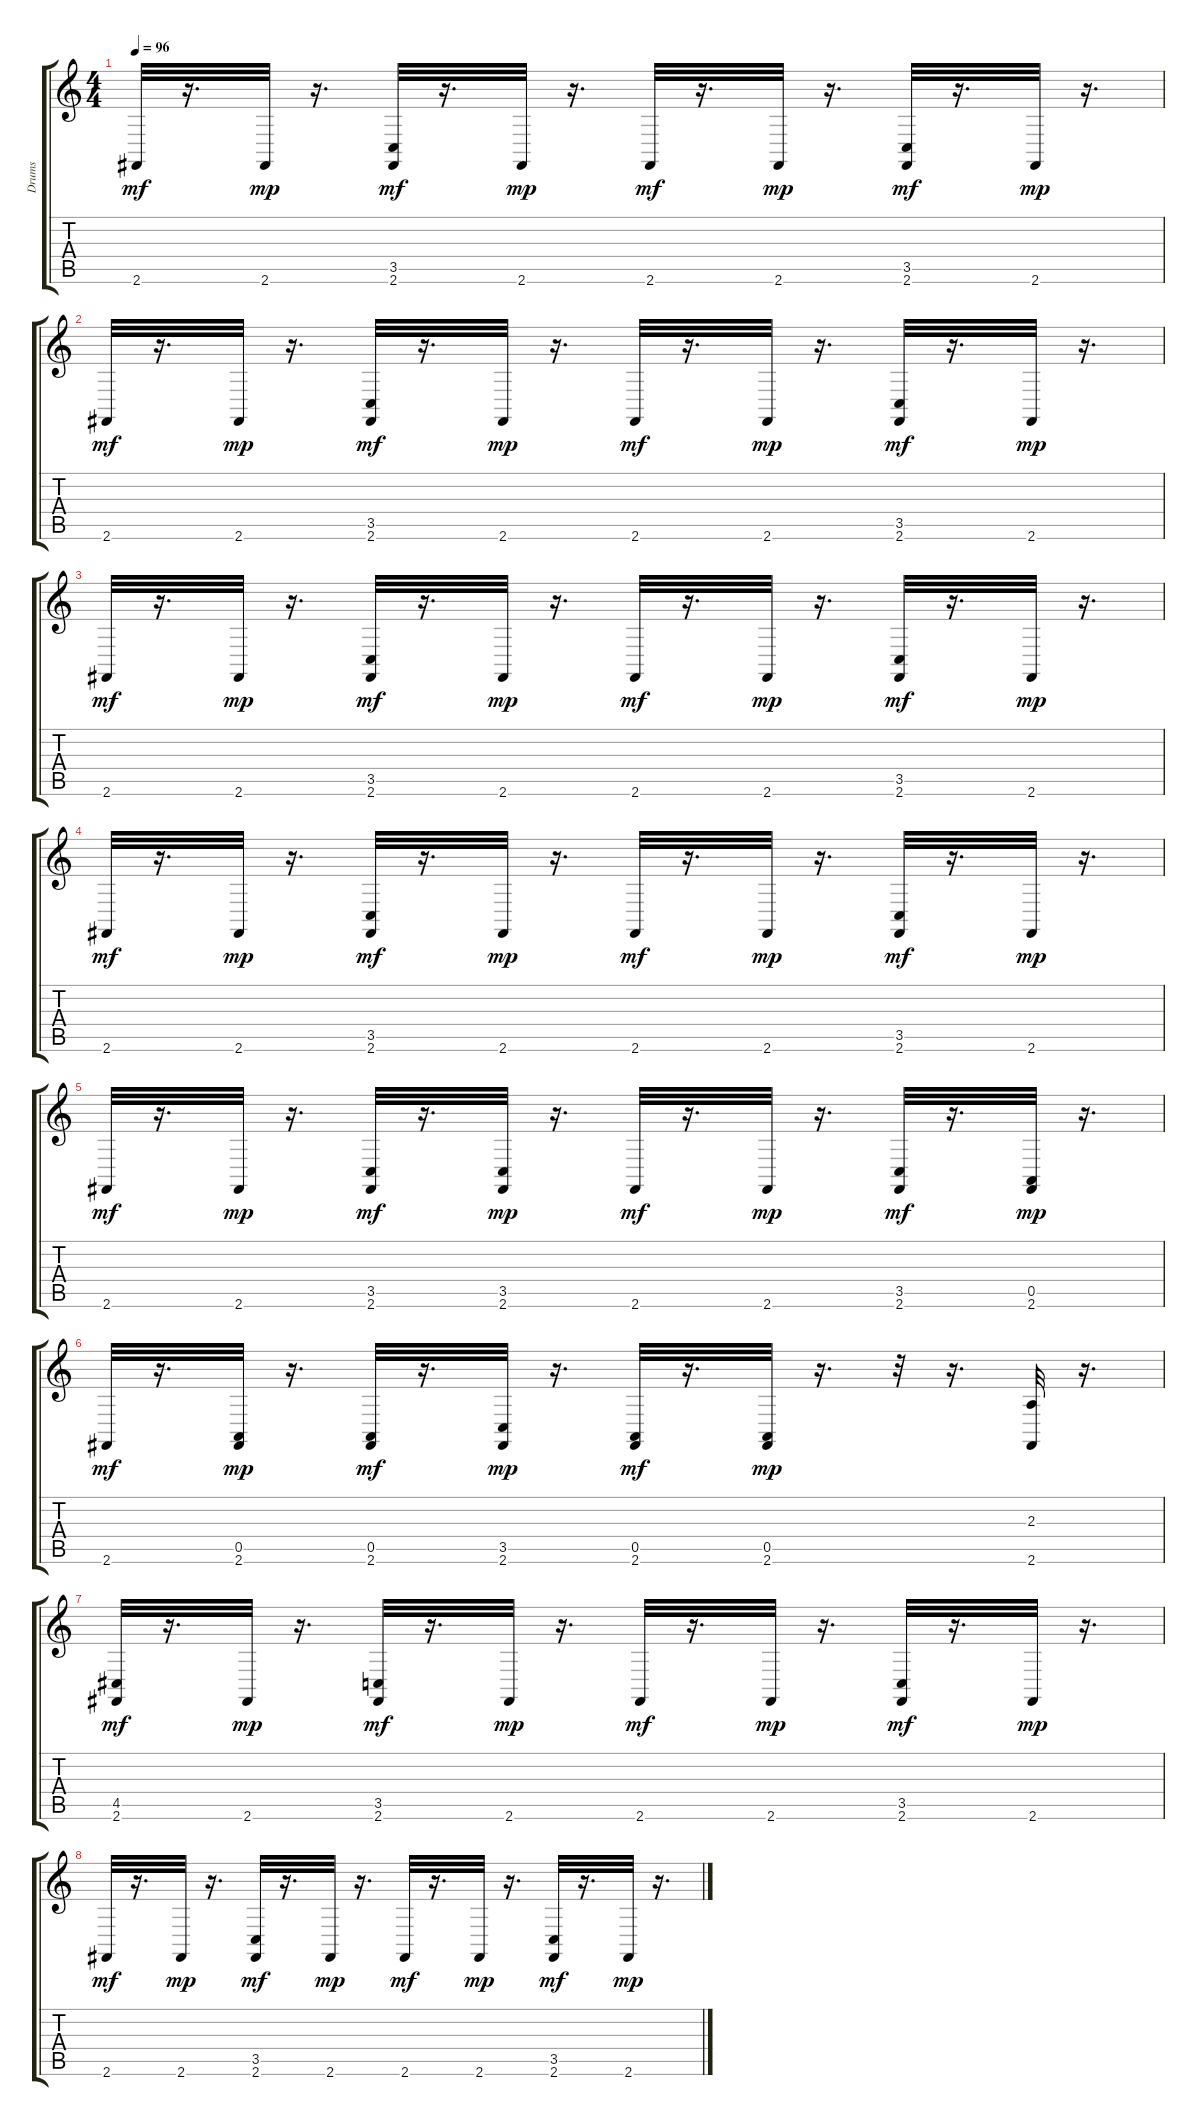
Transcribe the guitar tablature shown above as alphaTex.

\track ("Drums" "Drums") {instrument synthdrum}
\staff {score tabs}
\tuning (E4 B3 G3 D3 A2 E2) {hide}
\ts (4 4)
\tempo 96
\clef g2
\ks c
2.6.32{dy mf} r.16{d} 2.6.32{dy mp} r.16{d} (3.5 2.6).32{dy mf} r.16{d} 2.6.32{dy mp} r.16{d} 2.6.32{dy mf} r.16{d} 2.6.32{dy mp} r.16{d} (3.5 2.6).32{dy mf} r.16{d} 2.6.32{dy mp} r.16{d} |
2.6.32{dy mf} r.16{d} 2.6.32{dy mp} r.16{d} (3.5 2.6).32{dy mf} r.16{d} 2.6.32{dy mp} r.16{d} 2.6.32{dy mf} r.16{d} 2.6.32{dy mp} r.16{d} (3.5 2.6).32{dy mf} r.16{d} 2.6.32{dy mp} r.16{d} |
2.6.32{dy mf} r.16{d} 2.6.32{dy mp} r.16{d} (3.5 2.6).32{dy mf} r.16{d} 2.6.32{dy mp} r.16{d} 2.6.32{dy mf} r.16{d} 2.6.32{dy mp} r.16{d} (3.5 2.6).32{dy mf} r.16{d} 2.6.32{dy mp} r.16{d} |
2.6.32{dy mf} r.16{d} 2.6.32{dy mp} r.16{d} (3.5 2.6).32{dy mf} r.16{d} 2.6.32{dy mp} r.16{d} 2.6.32{dy mf} r.16{d} 2.6.32{dy mp} r.16{d} (3.5 2.6).32{dy mf} r.16{d} 2.6.32{dy mp} r.16{d} |
2.6.32{dy mf} r.16{d} 2.6.32{dy mp} r.16{d} (3.5 2.6).32{dy mf} r.16{d} (3.5 2.6).32{dy mp} r.16{d} 2.6.32{dy mf} r.16{d} 2.6.32{dy mp} r.16{d} (3.5 2.6).32{dy mf} r.16{d} (0.5 2.6).32{dy mp} r.16{d} |
2.6.32{dy mf} r.16{d} (0.5 2.6).32{dy mp} r.16{d} (0.5 2.6).32{dy mf} r.16{d} (3.5 2.6).32{dy mp} r.16{d} (0.5 2.6).32{dy mf} r.16{d} (0.5 2.6).32{dy mp} r.16{d} r.32 r.16{d} (2.3 2.6).32 r.16{d} |
(4.5 2.6).32{dy mf} r.16{d} 2.6.32{dy mp} r.16{d} (3.5 2.6).32{dy mf} r.16{d} 2.6.32{dy mp} r.16{d} 2.6.32{dy mf} r.16{d} 2.6.32{dy mp} r.16{d} (3.5 2.6).32{dy mf} r.16{d} 2.6.32{dy mp} r.16{d} |
2.6.32{dy mf} r.16{d} 2.6.32{dy mp} r.16{d} (3.5 2.6).32{dy mf} r.16{d} 2.6.32{dy mp} r.16{d} 2.6.32{dy mf} r.16{d} 2.6.32{dy mp} r.16{d} (3.5 2.6).32{dy mf} r.16{d} 2.6.32{dy mp} r.16{d}
